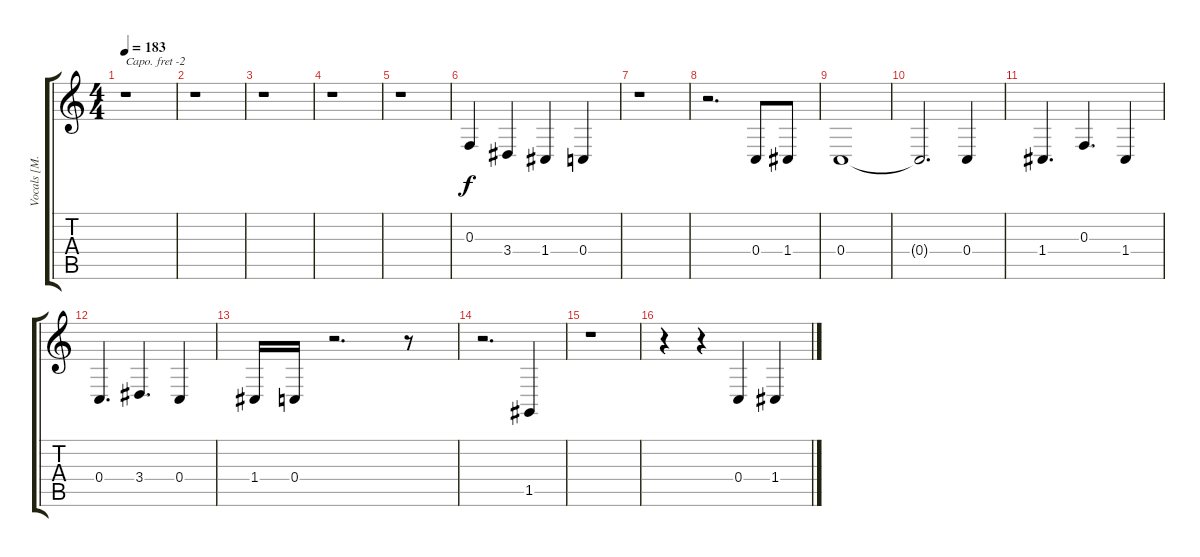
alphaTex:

\track ("Vocals [M. Shadows]" "Vocals [M.") {instrument oboe}
\staff {score tabs}
\capo -2
\tuning (E4 B3 G3 D3 A2 E2) {hide}
\ts (4 4)
\tempo 183
\clef g2
\ks c
r.1{dy f} |
r.1 |
r.1 |
r.1 |
r.1 |
0.3.4 3.4.4 1.4.4 0.4.4 |
r.1 |
r.2{d} 0.4.8 1.4.8 |
0.4.1 |
0.4{t}.2{d} 0.4.4 |
1.4.4{d} 0.3.4{d} 1.4.4 |
0.4.4{d} 3.4.4{d} 0.4.4 |
1.4.16 0.4.16 r.2{d} r.8 |
r.2{d} 1.5.4 |
r.1 |
r.4 r.4 0.4.4 1.4.4
